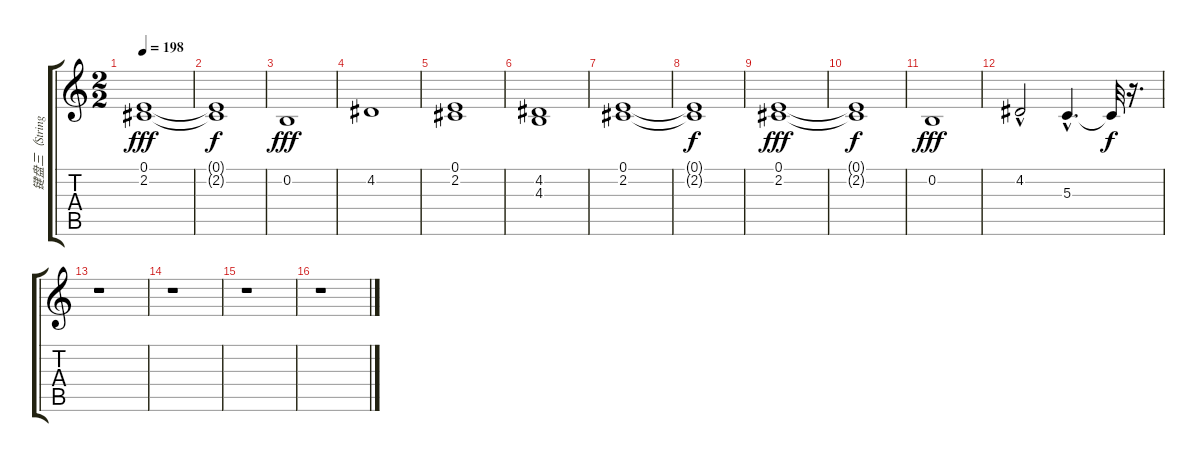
\track ("键盘三（Strings）" "键盘三（String") {instrument stringensemble1}
\staff {score tabs}
\tuning (E4 B3 G3 D3 A2 E2) {hide}
\ts (2 2)
\tempo 198
\clef g2
\ks c
(0.1 2.2).1{dy fff} |
(0.1{t} 2.2{t}).1{dy f} |
0.2.1{dy fff} |
4.2.1 |
(0.1 2.2).1 |
(4.2 4.3).1 |
(0.1 2.2).1 |
(0.1{t} 2.2{t}).1{dy f} |
(0.1 2.2).1{dy fff} |
(0.1{t} 2.2{t}).1{dy f} |
0.2.1{dy fff} |
4.2{hac}.2 5.3{hac}.4{d} 5.3{t}.32{dy f} r.16{d} |
r.1 |
r.1 |
r.1 |
r.1
